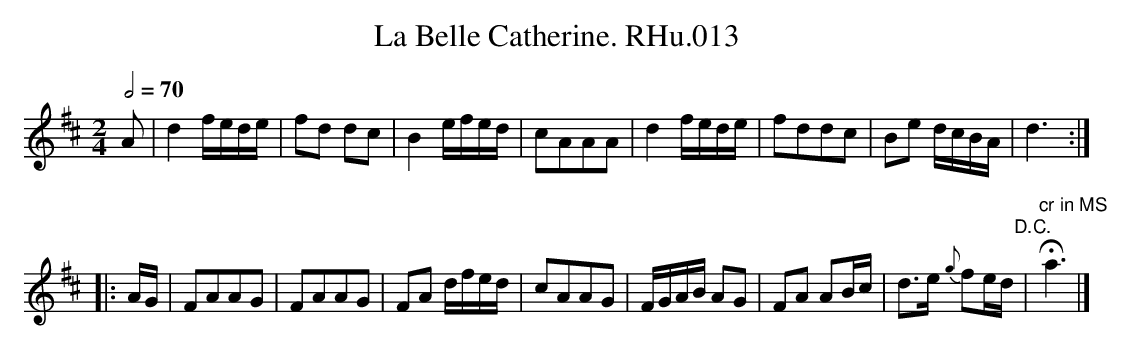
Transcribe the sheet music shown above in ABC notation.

X:1
T:La Belle Catherine. RHu.013
L:1/8
M:2/4
Q:1/2=70
K:D
A|d2f/e/d/e/|fd dc|B2e/f/e/d/|cAAA|d2f/e/d/e/|fddc|Be d/c/B/A/|d3::!
A/G/|FAAG|FAAG|FA d/f/e/d/|cAAG|F/G/A/B/ AG|\
FA AB/c/|d>e {g}fe/d/"D.C."|"cr in MS"Ha3|]
